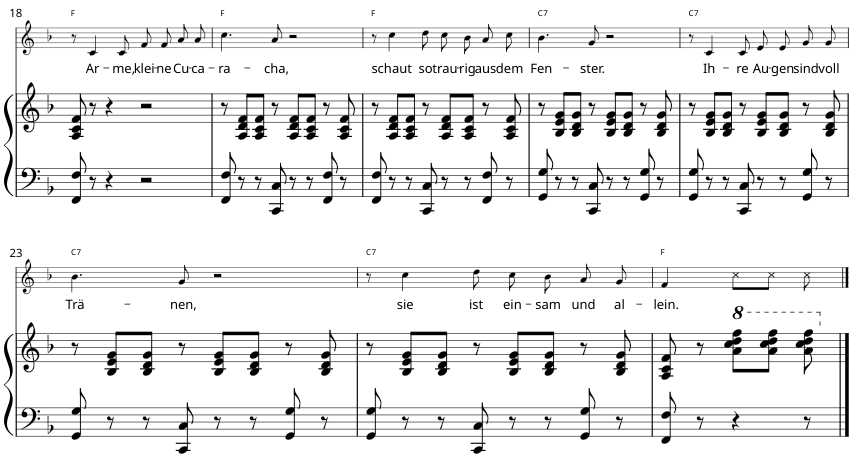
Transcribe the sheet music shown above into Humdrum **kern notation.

**kern	**kern	**kern	**text	**harte
*part2	*part2	*part1	*part1	*part1
*staff3	*staff2	*staff1	*staff1	*
*I"Piano	*	*I"Voice	*	*
*I'Pno	*	*	*	*
!!LO:PB:g=z
*clefF4	*clefG2	*clefG2	*	*
*k[b-]	*k[b-]	*k[b-]	*	*
*F:	*F:	*F:	*	*
*M4/4	*M4/4	*M4/4	*	*
=18	=18	=18	=18	=18
8FF/ 8F/	8A/ 8c/ 8f/	8r	.	F:maj
!	!	!	!LO:LY:b	!
8r	8r	4c/	Ar-	.
4r	4r	.	.	.
!	!	!	!LO:LY:b	!
.	.	8c/	-me,	.
!	!	!	!LO:LY:b	!
2r	2r	8f/	klei-	.
!	!	!	!LO:LY:b	!
.	.	8f/	-ne	.
!	!	!	!LO:LY:b	!
.	.	8a/	Cu-	.
!	!	!	!LO:LY:b	!
.	.	8a/	-ca-	.
=19	=19	=19	=19	=19
!	!	!	!LO:LY:b	!
8FF/ 8F/	8r	4.cc\	-ra-	F:maj
8r	8A/ 8d/ 8f/L	.	.	.
8r	8A/ 8c/ 8f/J	.	.	.
!	!	!	!LO:LY:b	!
8CC/ 8C/	8r	8a/	-cha,	.
8r	8A/ 8d/ 8f/L	2r	.	.
8r	8A/ 8c/ 8f/J	.	.	.
8FF/ 8F/	8r	.	.	.
8r	8A/ 8c/ 8f/	.	.	.
=20	=20	=20	=20	=20
8FF/ 8F/	8r	8r	.	F:maj
!	!	!	!LO:LY:b	!
8r	8A/ 8d/ 8f/L	4cc\	schaut	.
8r	8A/ 8c/ 8f/J	.	.	.
!	!	!	!LO:LY:b	!
8CC/ 8C/	8r	8dd\	so	.
!	!	!	!LO:LY:b	!
8r	8A/ 8d/ 8f/L	8cc\	trau-	.
!	!	!	!LO:LY:b	!
8r	8A/ 8c/ 8f/J	8b-\	-rig	.
!	!	!	!LO:LY:b	!
8FF/ 8F/	8r	8a/	aus	.
!	!	!	!LO:LY:b	!
8r	8A/ 8c/ 8f/	8cc\	dem	.
=21	=21	=21	=21	=21
!	!	!	!LO:LY:b	!LO:H:kt=7
8GG/ 8G/	8r	4.b-\	Fen-	C:7
8r	8B-/ 8e/ 8g/L	.	.	.
8r	8B-/ 8d/ 8g/J	.	.	.
!	!	!	!LO:LY:b	!
8CC/ 8C/	8r	8g/	-ster.	.
8r	8B-/ 8e/ 8g/L	2r	.	.
8r	8B-/ 8d/ 8g/J	.	.	.
8GG/ 8G/	8r	.	.	.
8r	8B-/ 8d/ 8g/	.	.	.
=22	=22	=22	=22	=22
!	!	!	!	!LO:H:kt=7
8GG/ 8G/	8r	8r	.	C:7
!	!	!	!LO:LY:b	!
8r	8B-/ 8e/ 8g/L	4c/	Ih-	.
8r	8B-/ 8d/ 8g/J	.	.	.
!	!	!	!LO:LY:b	!
8CC/ 8C/	8r	8c/	-re	.
!	!	!	!LO:LY:b	!
8r	8B-/ 8e/ 8g/L	8e/	Au-	.
!	!	!	!LO:LY:b	!
8r	8B-/ 8d/ 8g/J	8e/	-gen	.
!	!	!	!LO:LY:b	!
8GG/ 8G/	8r	8g/	sind	.
!	!	!	!LO:LY:b	!
8r	8B-/ 8d/ 8g/	8g/	voll	.
!!LO:LB:g=z
=23	=23	=23	=23	=23
!	!	!	!LO:LY:b	!LO:H:kt=7
8GG/ 8G/	8r	4.b-\	Trä-	C:7
8r	8B-/ 8e/ 8g/L	.	.	.
8r	8B-/ 8d/ 8g/J	.	.	.
!	!	!	!LO:LY:b	!
8CC/ 8C/	8r	8g/	-nen,	.
8r	8B-/ 8e/ 8g/L	2r	.	.
8r	8B-/ 8d/ 8g/J	.	.	.
8GG/ 8G/	8r	.	.	.
8r	8B-/ 8d/ 8g/	.	.	.
=24	=24	=24	=24	=24
!	!	!	!	!LO:H:kt=7
8GG/ 8G/	8r	8r	.	C:7
!	!	!	!LO:LY:b	!
8r	8B-/ 8e/ 8g/L	4cc\	sie	.
8r	8B-/ 8d/ 8g/J	.	.	.
!	!	!	!LO:LY:b	!
8CC/ 8C/	8r	8dd\	ist	.
!	!	!	!LO:LY:b	!
8r	8B-/ 8e/ 8g/L	8cc\	ein-	.
!	!	!	!LO:LY:b	!
8r	8B-/ 8d/ 8g/J	8b-\	-sam	.
!	!	!	!LO:LY:b	!
8GG/ 8G/	8r	8a/	und	.
!	!	!	!LO:LY:b	!
8r	8B-/ 8d/ 8g/	8g/	al-	.
=25	=25	=25	=25	=25
!	!	!	!LO:LY:b	!
8FF/ 8F/	8A/ 8c/ 8f/	4f/	-lein.	F:maj
8r	8r	.	.	.
*	*8va	*	*	*
4r	8aa\ 8ccc\ 8ddd\ 8fff\L	8cc\L	.	.
.	8aa\ 8ccc\ 8ddd\ 8fff\J	8cc\J	.	.
8r	8aa\ 8ccc\ 8ddd\ 8fff\	8cc\	.	.
*	*X8va	*	*	*
==	==	==	==	==
*-	*-	*-	*-	*-
